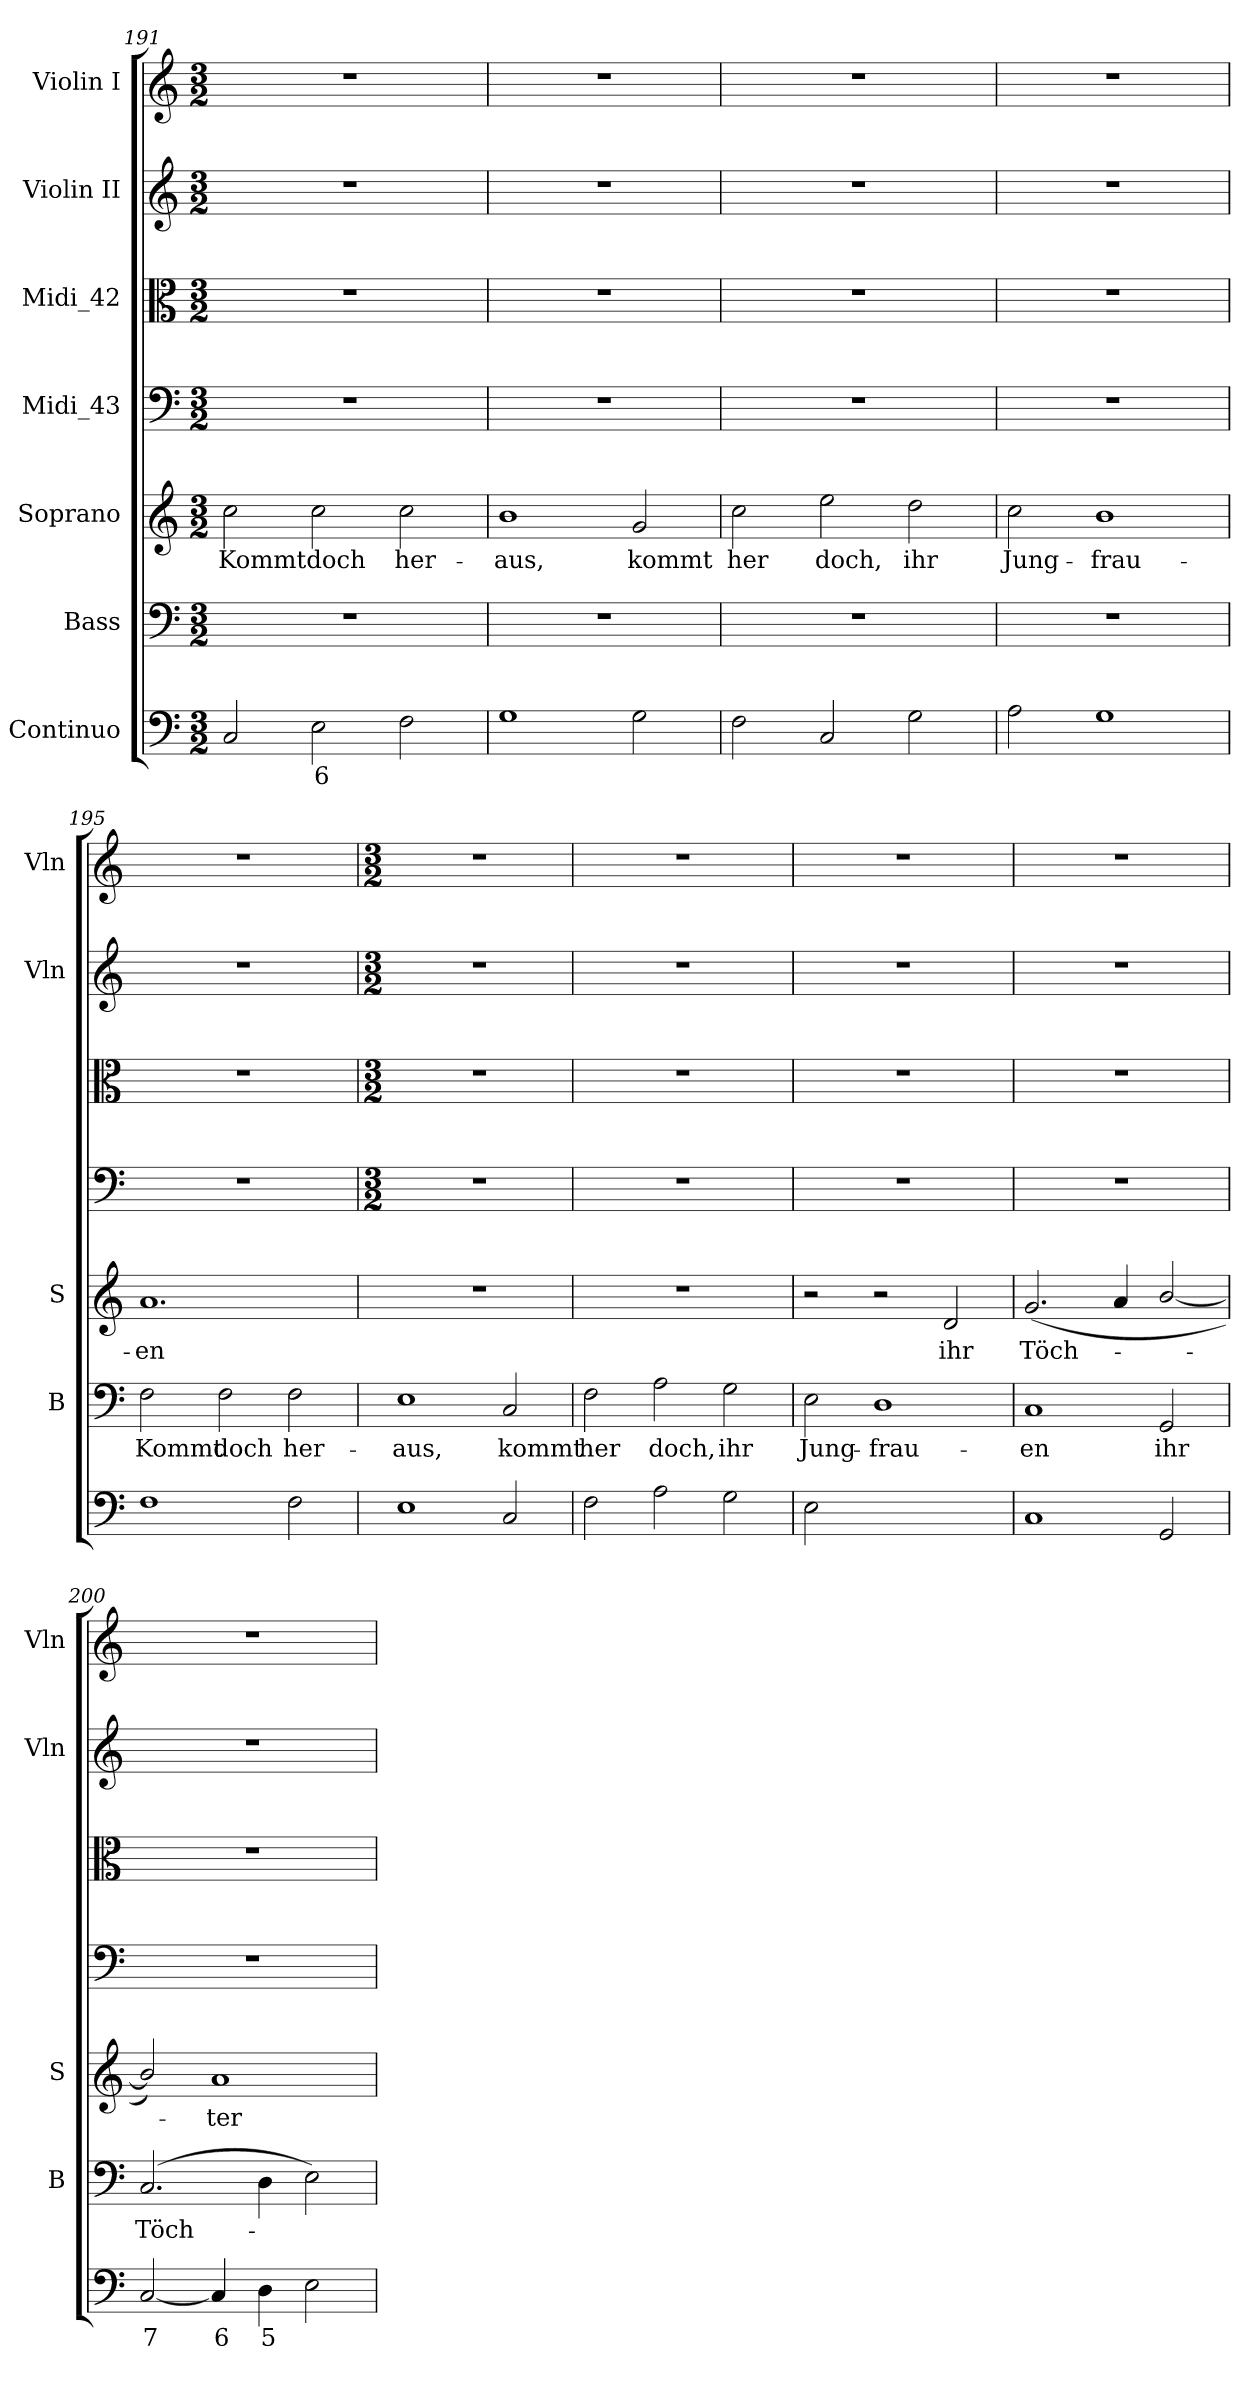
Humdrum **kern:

**kern	**text	**kern	**text	**kern	**text	**kern	**kern	**kern	**kern
*part7	*part7	*part6	*part6	*part5	*part5	*part4	*part3	*part2	*part1
*staff7	*staff7	*staff6	*staff6	*staff5	*staff5	*staff4	*staff3	*staff2	*staff1
*I"Continuo	*	*I"Bass	*	*I"Soprano	*	*I"Midi_43	*I"Midi_42	*I"Violin II	*I"Violin I
*	*	*I'B	*	*I'S	*	*	*	*I'Vln	*I'Vln
*clefF4	*	*clefF4	*	*clefG2	*	*clefF4	*clefC3	*clefG2	*clefG2
*k[]	*	*k[]	*	*k[]	*	*k[]	*k[]	*k[]	*k[]
*C:	*	*C:	*	*C:	*	*C:	*C:	*C:	*C:
*M3/2	*	*M3/2	*	*M3/2	*	*M3/2	*M3/2	*M3/2	*M3/2
=191	=191	=191	=191	=191	=191	=191	=191	=191	=191
!	!	!LO:N:vis=1	!	!	!LO:LY:b	!LO:N:vis=1	!LO:N:vis=1	!LO:N:vis=1	!LO:N:vis=1
2C	.	1.r	.	2cc	Kommt	1.r	1.r	1.r	1.r
!	!LO:LY:b	!	!	!	!LO:LY:b	!	!	!	!
2E	6	.	.	2cc	doch	.	.	.	.
!	!	!	!	!	!LO:LY:b	!	!	!	!
2F	.	.	.	2cc	her-	.	.	.	.
=192	=192	=192	=192	=192	=192	=192	=192	=192	=192
!	!	!LO:N:vis=1	!	!	!LO:LY:b	!LO:N:vis=1	!LO:N:vis=1	!LO:N:vis=1	!LO:N:vis=1
1G	.	1.r	.	1b	-aus,	1.r	1.r	1.r	1.r
!	!	!	!	!	!LO:LY:b	!	!	!	!
2G	.	.	.	2g	kommt	.	.	.	.
=193	=193	=193	=193	=193	=193	=193	=193	=193	=193
!	!	!LO:N:vis=1	!	!	!LO:LY:b	!LO:N:vis=1	!LO:N:vis=1	!LO:N:vis=1	!LO:N:vis=1
2F	.	1.r	.	2cc	her	1.r	1.r	1.r	1.r
!	!	!	!	!	!LO:LY:b	!	!	!	!
2C	.	.	.	2ee	doch,	.	.	.	.
!	!	!	!	!	!LO:LY:b	!	!	!	!
2G	.	.	.	2dd	ihr	.	.	.	.
=194	=194	=194	=194	=194	=194	=194	=194	=194	=194
!	!	!LO:N:vis=1	!	!	!LO:LY:b	!LO:N:vis=1	!LO:N:vis=1	!LO:N:vis=1	!LO:N:vis=1
2A	.	1.r	.	2cc	Jung-	1.r	1.r	1.r	1.r
!	!	!	!	!	!LO:LY:b	!	!	!	!
1G	.	.	.	1b	-frau-	.	.	.	.
=195	=195	=195	=195	=195	=195	=195	=195	=195	=195
!	!	!	!LO:LY:b	!	!LO:LY:b	!LO:N:vis=1	!LO:N:vis=1	!LO:N:vis=1	!LO:N:vis=1
1F	.	2F	Kommt	1.a	-en	1.r	1.r	1.r	1.r
!	!	!	!LO:LY:b	!	!	!	!	!	!
.	.	2F	doch	.	.	.	.	.	.
!	!	!	!LO:LY:b	!	!	!	!	!	!
2F	.	2F	her-	.	.	.	.	.	.
!!LO:LB:g=z
=196	=196	=196	=196	=196	=196	=196	=196	=196	=196
*	*	*	*	*	*	*M3/2	*M3/2	*M3/2	*M3/2
!	!	!	!LO:LY:b	!LO:N:vis=1	!	!	!	!	!
1E	.	1E	-aus,	1.r	.	1.r	1.r	1.r	1.r
!	!	!	!LO:LY:b	!	!	!	!	!	!
2C	.	2C	kommt	.	.	.	.	.	.
=197	=197	=197	=197	=197	=197	=197	=197	=197	=197
!	!	!	!LO:LY:b	!LO:N:vis=1	!	!	!	!	!
2F	.	2F	her	1.r	.	1.r	1.r	1.r	1.r
!	!	!	!LO:LY:b	!	!	!	!	!	!
2A	.	2A	doch,	.	.	.	.	.	.
!	!	!	!LO:LY:b	!	!	!	!	!	!
2G	.	2G	ihr	.	.	.	.	.	.
=198	=198	=198	=198	=198	=198	=198	=198	=198	=198
!	!	!	!LO:LY:b	!	!	!	!	!	!
2E	.	2E	Jung-	2r	.	1.r	1.r	1.r	1.r
!	!LO:LY:b	!	!LO:LY:b	!	!	!	!	!	!
[2Dyy	7	1D	-frau-	2r	.	.	.	.	.
!	!LO:LY:b	!	!	!	!LO:LY:b	!	!	!	!
2Dyy]	6	.	.	2d	ihr	.	.	.	.
=199	=199	=199	=199	=199	=199	=199	=199	=199	=199
!	!	!	!LO:LY:b	!	!LO:LY:b	!	!	!	!
1C	.	1C	-en	(<2.g	Töch-	1.r	1.r	1.r	1.r
.	.	.	.	4a	.	.	.	.	.
!	!	!	!LO:LY:b	!	!	!	!	!	!
2GG	.	2GG	ihr	[2b/	.	.	.	.	.
=200	=200	=200	=200	=200	=200	=200	=200	=200	=200
!	!LO:LY:b	!	!LO:LY:b	!	!	!	!	!	!
[2C	7	(>2.C	Töch-	2b/])	.	1.r	1.r	1.r	1.r
!	!LO:LY:b	!	!	!	!LO:LY:b	!	!	!	!
4C]	6	.	.	1a	ter	.	.	.	.
!	!LO:LY:b	!	!	!	!	!	!	!	!
4D	5	4D	.	.	.	.	.	.	.
2E	.	2E)	.	.	.	.	.	.	.
=	=	=	=	=	=	=	=	=	=
*-	*-	*-	*-	*-	*-	*-	*-	*-	*-
